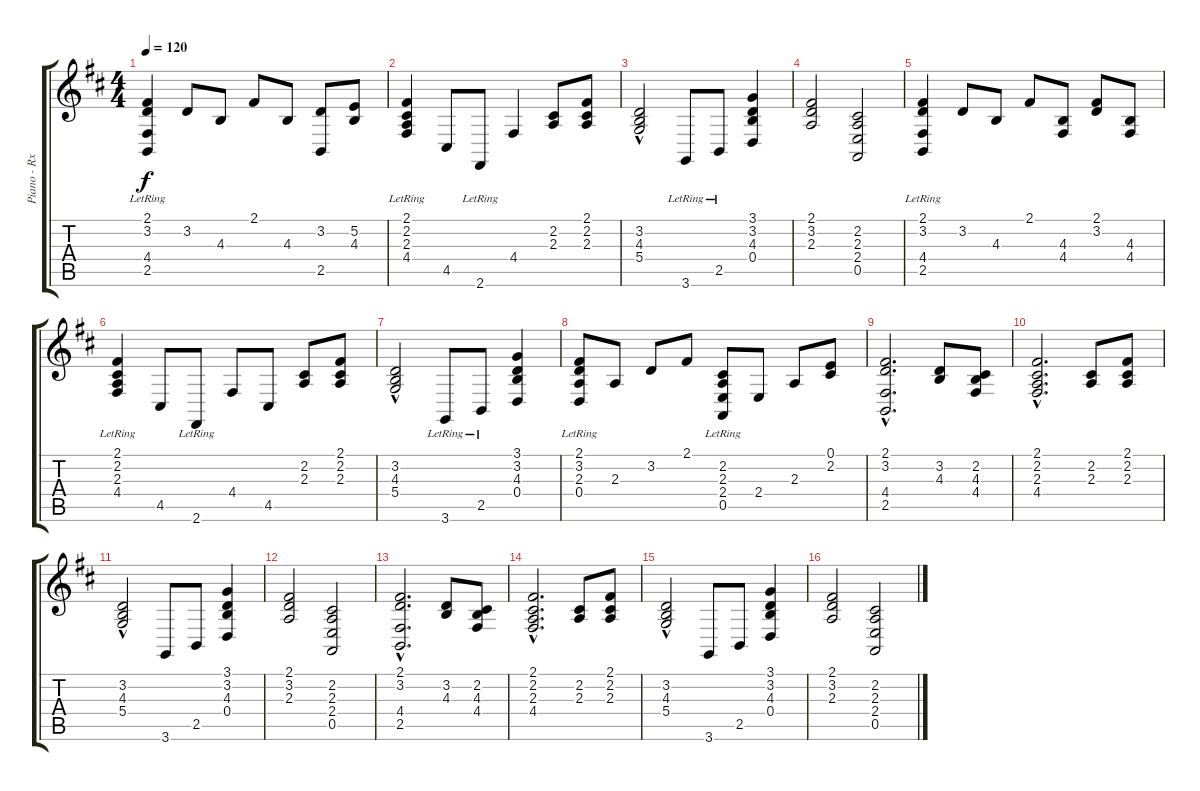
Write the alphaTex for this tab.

\track ("Piano - Rx" "Piano - Rx") {instrument brightacousticpiano}
\staff {score tabs}
\tuning (E4 B3 G3 D3 A2 E2) {hide}
\ts (4 4)
\tempo 120
\clef g2
\ks d
(2.1{lr} 3.2{lr} 4.4{lr} 2.5{lr}).4{dy f instrument brightacousticpiano} 3.2.8 4.3.8 2.1.8 4.3.8 (3.2 2.5).8 (5.2 4.3).8 |
(2.1{lr} 2.2{lr} 2.3{lr} 4.4{lr}).4 4.5.8 2.6{lr}.8 4.4.4 (2.2 2.3).8 (2.1 2.2 2.3).8 |
(3.2{hac} 4.3{hac} 5.4{hac}).2 3.6{lr}.8 2.5{lr}.8 (3.1 3.2 4.3 0.4).4 |
(2.1 3.2 2.3).2 (2.2 2.3 2.4 0.5).2 |
(2.1{lr} 3.2{lr} 4.4{lr} 2.5{lr}).4 3.2.8 4.3.8 2.1.8 (4.3 4.4).8 (2.1 3.2).8 (4.3 4.4).8 |
(2.1{lr} 2.2{lr} 2.3{lr} 4.4{lr}).4 4.5.8 2.6{lr}.8 4.4.8 4.5.8 (2.2 2.3).8 (2.1 2.2 2.3).8 |
(3.2{hac} 4.3{hac} 5.4{hac}).2 3.6{lr}.8 2.5{lr}.8 (3.1 3.2 4.3 0.4).4 |
(2.1{lr} 3.2{lr} 2.3{lr} 0.4).8 2.3.8 3.2.8 2.1.8 (2.2{lr} 2.3{lr} 2.4{lr} 0.5).8 2.4.8 2.3.8 (0.1 2.2).8 |
(2.1{hac} 3.2{hac} 4.4{hac} 2.5{hac}).2{d} (3.2 4.3).8 (2.2 4.3 4.4).8 |
(2.1{hac} 2.2{hac} 2.3{hac} 4.4{hac}).2{d} (2.2 2.3).8 (2.1 2.2 2.3).8 |
(3.2{hac} 4.3{hac} 5.4{hac}).2 3.6.8 2.5.8 (3.1 3.2 4.3 0.4).4 |
(2.1 3.2 2.3).2 (2.2 2.3 2.4 0.5).2 |
(2.1{hac} 3.2{hac} 4.4{hac} 2.5{hac}).2{d} (3.2 4.3).8 (2.2 4.3 4.4).8 |
(2.1{hac} 2.2{hac} 2.3{hac} 4.4{hac}).2{d} (2.2 2.3).8 (2.1 2.2 2.3).8 |
(3.2{hac} 4.3{hac} 5.4{hac}).2 3.6.8 2.5.8 (3.1 3.2 4.3 0.4).4 |
(2.1 3.2 2.3).2 (2.2 2.3 2.4 0.5).2
